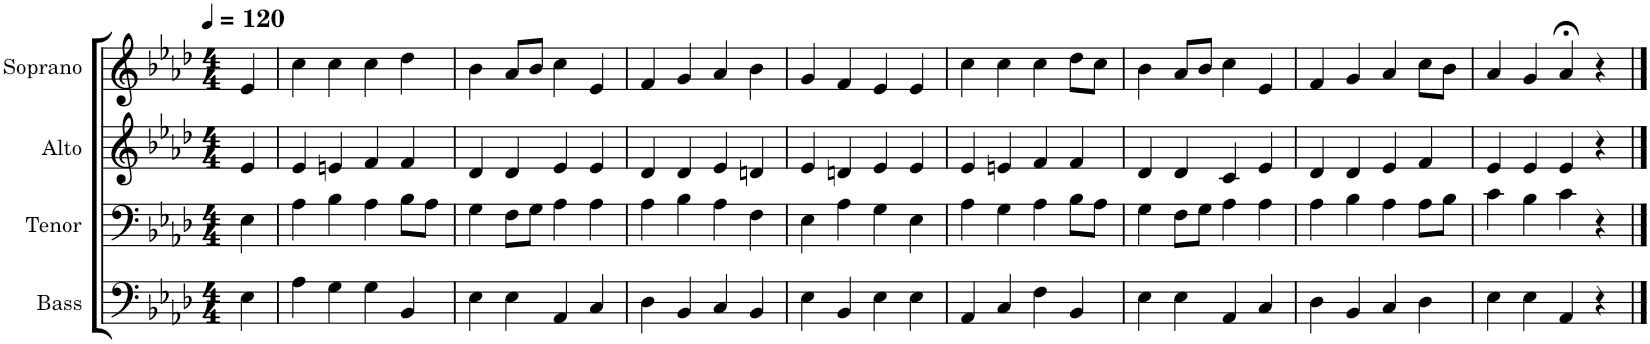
**kern	**kern	**kern	**kern
*part4	*part3	*part2	*part1
*staff4	*staff3	*staff2	*staff1
*I"Bass	*I"Tenor	*I"Alto	*I"Soprano
*I'B.	*I'T.	*I'A.	*I'S.
*clefF4	*clefF4	*clefG2	*clefG2
*k[b-e-a-d-]	*k[b-e-a-d-]	*k[b-e-a-d-]	*k[b-e-a-d-]
*M4/4	*M4/4	*M4/4	*M4/4
*MM120	*MM120	*MM120	*MM120
=	=	=	=
4E-\	4E-\	4e-/	4e-/
=1	=1	=1	=1
4A-\	4A-\	4e-/	4cc\
4G\	4B-\	4en/	4cc\
4G\	4A-\	4f/	4cc\
4BB-/	8B-\L	4f/	4dd-\
.	8A-\J	.	.
=2	=2	=2	=2
4E-\	4G\	4d-/	4b-\
4E-\	8F\L	4d-/	8a-/L
.	8G\J	.	8b-/J
4AA-/	4A-\	4e-/	4cc\
4C/	4A-\	4e-/	4e-/
=3	=3	=3	=3
4D-\	4A-\	4d-/	4f/
4BB-/	4B-\	4d-/	4g/
4C/	4A-\	4e-/	4a-/
4BB-/	4F\	4dn/	4b-\
=4	=4	=4	=4
4E-\	4E-\	4e-/	4g/
4BB-/	4A-\	4dn/	4f/
4E-\	4G\	4e-/	4e-/
4E-\	4E-\	4e-/	4e-/
=5	=5	=5	=5
4AA-/	4A-\	4e-/	4cc\
4C/	4G\	4en/	4cc\
4F\	4A-\	4f/	4cc\
4BB-/	8B-\L	4f/	8dd-\L
.	8A-\J	.	8cc\J
=6	=6	=6	=6
4E-\	4G\	4d-/	4b-\
4E-\	8F\L	4d-/	8a-/L
.	8G\J	.	8b-/J
4AA-/	4A-\	4c/	4cc\
4C/	4A-\	4e-/	4e-/
=7	=7	=7	=7
4D-\	4A-\	4d-/	4f/
4BB-/	4B-\	4d-/	4g/
4C/	4A-\	4e-/	4a-/
4D-\	8A-\L	4f/	8cc\L
.	8B-\J	.	8b-\J
=8	=8	=8	=8
4E-\	4c\	4e-/	4a-/
4E-\	4B-\	4e-/	4g/
4AA-/	4c\	4e-/	4a-;</
4r	4r	4r	4r
==	==	==	==
*-	*-	*-	*-
